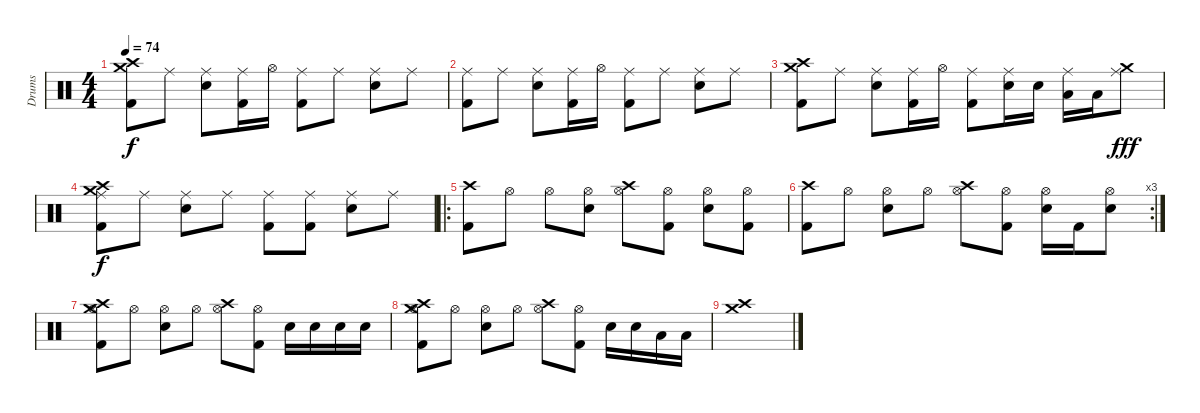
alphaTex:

\track ("Drums" "Drums") {instrument percussion}
\staff {score}
\articulation defaults
\ts (4 4)
\tempo 74
\clef neutral
\ks c
("Crash medium (hit)" "Crash high (hit)" "Kick (hit) 2").8{dy f} "Ride (middle)".8 ("Ride (middle)" "Snare (hit) 2").8 ("Ride (middle)" "Kick (hit) 2").16 "Hi-Hat (open)".16 ("Ride (middle)" "Kick (hit) 2").8 "Ride (middle)".8 ("Ride (middle)" "Snare (hit) 2").8 "Ride (middle)".8 |
("Ride (middle)" "Kick (hit) 2").8 "Ride (middle)".8 ("Ride (middle)" "Snare (hit) 2").8 ("Ride (middle)" "Kick (hit) 2").16 "Hi-Hat (open)".16 ("Ride (middle)" "Kick (hit) 2").8 "Ride (middle)".8 ("Ride (middle)" "Snare (hit) 2").8 "Ride (middle)".8 |
("Crash medium (hit)" "Crash high (hit)" "Kick (hit) 2").8 "Ride (middle)".8 ("Ride (middle)" "Snare (hit) 2").8 ("Ride (middle)" "Kick (hit) 2").16 "Hi-Hat (open)".16 ("Ride (middle)" "Kick (hit) 2").8 ("Ride (middle)" "Snare (hit) 2").16 "Snare (hit) 2".16 ("Ride (middle)" "Low Tom (hit)").16 "Low Tom (hit)".16 ("Crash medium (hit)" "Ride (middle)").8{dy fff} |
("Crash medium (hit)" "Crash high (hit)" "Ride (middle)" "Kick (hit) 2").8{dy f} "Ride (middle)".8 ("Ride (middle)" "Snare (hit) 2").8 "Ride (middle)".8 ("Ride (middle)" "Kick (hit) 2").8 ("Ride (middle)" "Kick (hit) 2").8 ("Ride (middle)" "Snare (hit) 2").8 "Ride (middle)".8 |
\ro
("Crash high (hit)" "Kick (hit) 2").8 "Hi-Hat (open)".8 "Hi-Hat (open)".8 ("Hi-Hat (open)" "Snare (hit) 2").8 ("Crash high (hit)" "Hi-Hat (open)").8 ("Hi-Hat (open)" "Kick (hit) 2").8 ("Hi-Hat (open)" "Snare (hit) 2").8 ("Hi-Hat (open)" "Kick (hit) 2").8 |
\rc 3
("Crash high (hit)" "Kick (hit) 2").8 "Hi-Hat (open)".8 ("Hi-Hat (open)" "Snare (hit) 2").8 "Hi-Hat (open)".8 ("Crash high (hit)" "Hi-Hat (open)").8 ("Hi-Hat (open)" "Kick (hit) 2").8 ("Hi-Hat (open)" "Snare (hit) 2").16 "Kick (hit) 2".16 ("Hi-Hat (open)" "Snare (hit) 2").8 |
("Crash medium (hit)" "Crash high (hit)" "Hi-Hat (open)" "Kick (hit) 2").8 "Hi-Hat (open)".8 ("Hi-Hat (open)" "Snare (hit) 2").8 "Hi-Hat (open)".8 ("Crash high (hit)" "Hi-Hat (open)").8 ("Hi-Hat (open)" "Kick (hit) 2").8 "Snare (hit) 2".16 "Snare (hit) 2".16 "Snare (hit) 2".16 "Snare (hit) 2".16 |
("Crash medium (hit)" "Crash high (hit)" "Hi-Hat (open)" "Kick (hit) 2").8 "Hi-Hat (open)".8 ("Hi-Hat (open)" "Snare (hit) 2").8 "Hi-Hat (open)".8 ("Crash high (hit)" "Hi-Hat (open)").8 ("Hi-Hat (open)" "Kick (hit) 2").8 "Snare (hit) 2".16 "Snare (hit) 2".16 "Low Tom (hit)".16 "Low Floor Tom (hit)".16 |
("Crash medium (hit)" "Crash high (hit)").1
